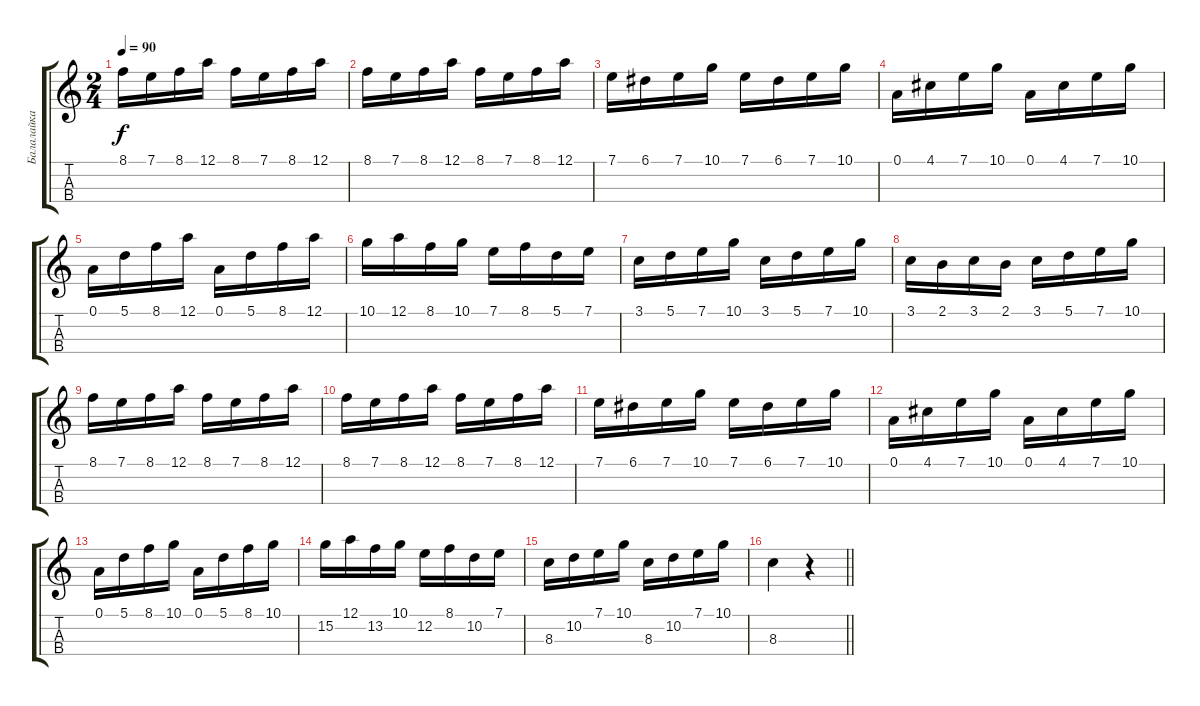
\track ("Балалайка" "Балалайка") {instrument acousticguitarsteel}
\staff {score tabs}
\tuning (A3 E3 E3 E3) {hide}
\ts (2 4)
\tempo 90
\clef g2
\ks c
8.1.16{dy f} 7.1.16 8.1.16 12.1.16 8.1.16 7.1.16 8.1.16 12.1.16 |
8.1.16 7.1.16 8.1.16 12.1.16 8.1.16 7.1.16 8.1.16 12.1.16 |
7.1.16 6.1.16 7.1.16 10.1.16 7.1.16 6.1.16 7.1.16 10.1.16 |
0.1.16 4.1.16 7.1.16 10.1.16 0.1.16 4.1.16 7.1.16 10.1.16 |
0.1.16 5.1.16 8.1.16 12.1.16 0.1.16 5.1.16 8.1.16 12.1.16 |
10.1.16 12.1.16 8.1.16 10.1.16 7.1.16 8.1.16 5.1.16 7.1.16 |
3.1.16 5.1.16 7.1.16 10.1.16 3.1.16 5.1.16 7.1.16 10.1.16 |
3.1.16 2.1.16 3.1.16 2.1.16 3.1.16 5.1.16 7.1.16 10.1.16 |
8.1.16 7.1.16 8.1.16 12.1.16 8.1.16 7.1.16 8.1.16 12.1.16 |
8.1.16 7.1.16 8.1.16 12.1.16 8.1.16 7.1.16 8.1.16 12.1.16 |
7.1.16 6.1.16 7.1.16 10.1.16 7.1.16 6.1.16 7.1.16 10.1.16 |
0.1.16 4.1.16 7.1.16 10.1.16 0.1.16 4.1.16 7.1.16 10.1.16 |
0.1.16 5.1.16 8.1.16 10.1.16 0.1.16 5.1.16 8.1.16 10.1.16 |
15.2.16 12.1.16 13.2.16 10.1.16 12.2.16 8.1.16 10.2.16 7.1.16 |
8.3.16 10.2.16 7.1.16 10.1.16 8.3.16 10.2.16 7.1.16 10.1.16 |
\barLineRight lightlight
8.3.4 r.4
